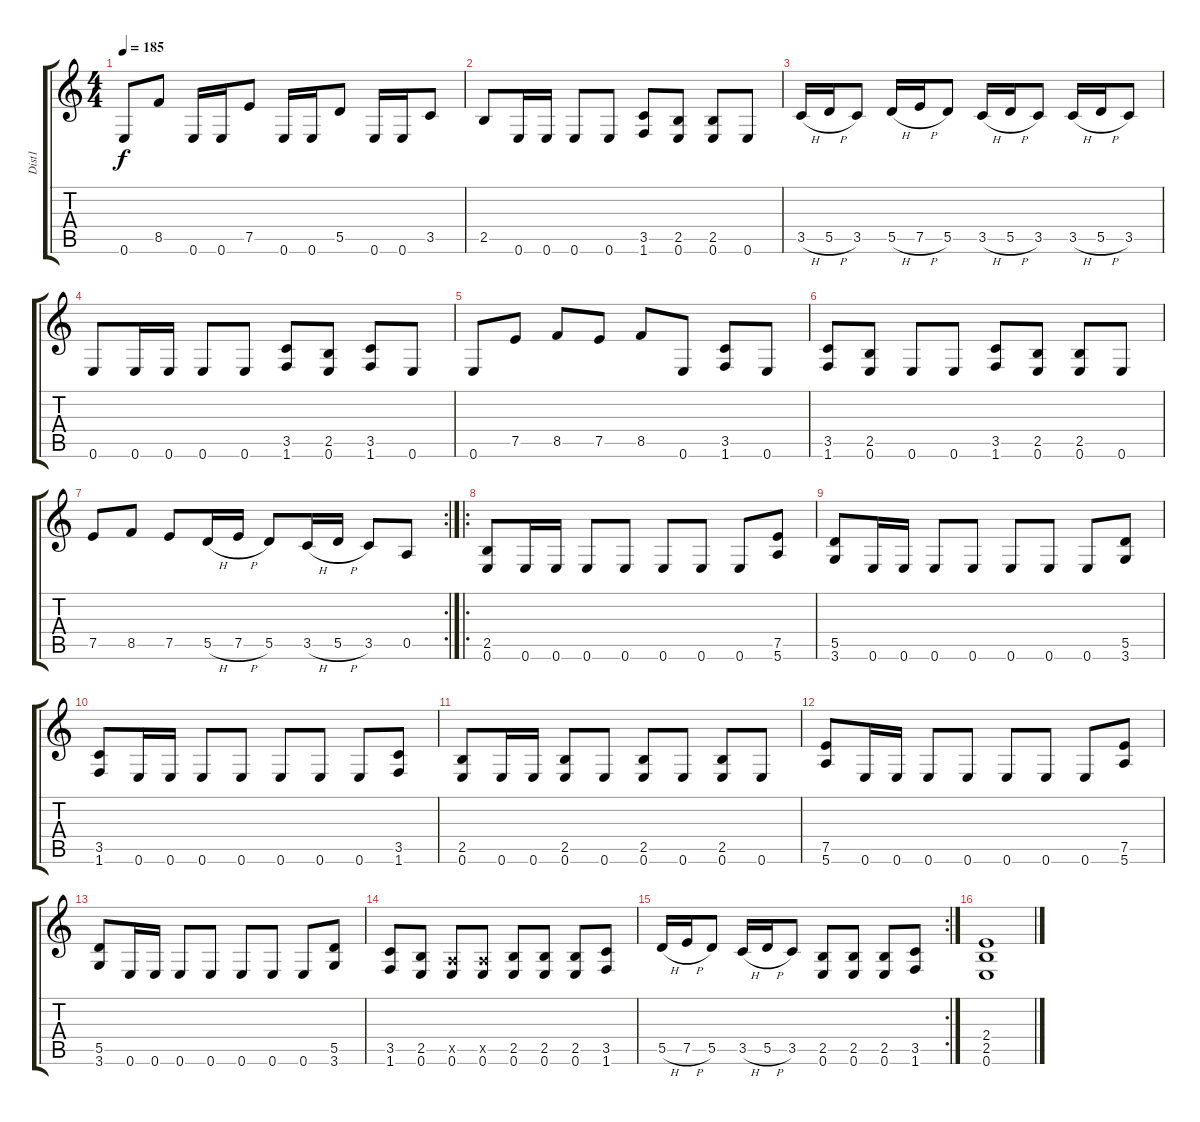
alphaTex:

\track ("Dist1" "Dist1") {instrument distortionguitar}
\staff {score tabs}
\tuning (E4 B3 G3 D3 A2 E2) {hide}
\ts (4 4)
\tempo 185
\clef g2
\ks c
0.6.8{dy f} 8.5.8 0.6.16 0.6.16 7.5.8 0.6.16 0.6.16 5.5.8 0.6.16 0.6.16 3.5.8 |
2.5.8 0.6.16 0.6.16 0.6.8 0.6.8 (3.5 1.6).8 (2.5 0.6).8 (2.5 0.6).8 0.6.8 |
3.5{h}.16 5.5{h}.16 3.5.8 5.5{h}.16 7.5{h}.16 5.5.8 3.5{h}.16 5.5{h}.16 3.5.8 3.5{h}.16 5.5{h}.16 3.5.8 |
0.6.8 0.6.16 0.6.16 0.6.8 0.6.8 (3.5 1.6).8 (2.5 0.6).8 (3.5 1.6).8 0.6.8 |
0.6.8 7.5.8 8.5.8 7.5.8 8.5.8 0.6.8 (3.5 1.6).8 0.6.8 |
(3.5 1.6).8 (2.5 0.6).8 0.6.8 0.6.8 (3.5 1.6).8 (2.5 0.6).8 (2.5 0.6).8 0.6.8 |
\rc 2
7.5.8 8.5.8 7.5.8 5.5{h}.16 7.5{h}.16 5.5.8 3.5{h}.16 5.5{h}.16 3.5.8 0.5.8 |
\ro
(2.5 0.6).8 0.6.16 0.6.16 0.6.8 0.6.8 0.6.8 0.6.8 0.6.8 (7.5 5.6).8 |
(5.5 3.6).8 0.6.16 0.6.16 0.6.8 0.6.8 0.6.8 0.6.8 0.6.8 (5.5 3.6).8 |
(3.5 1.6).8 0.6.16 0.6.16 0.6.8 0.6.8 0.6.8 0.6.8 0.6.8 (3.5 1.6).8 |
(2.5 0.6).8 0.6.16 0.6.16 (2.5 0.6).8 0.6.8 (2.5 0.6).8 0.6.8 (2.5 0.6).8 0.6.8 |
(7.5 5.6).8 0.6.16 0.6.16 0.6.8 0.6.8 0.6.8 0.6.8 0.6.8 (7.5 5.6).8 |
(5.5 3.6).8 0.6.16 0.6.16 0.6.8 0.6.8 0.6.8 0.6.8 0.6.8 (5.5 3.6).8 |
(3.5 1.6).8 (2.5 0.6).8 (0.5{x} 0.6).8 (0.5{x} 0.6).8 (2.5 0.6).8 (2.5 0.6).8 (2.5 0.6).8 (3.5 1.6).8 |
\rc 2
5.5{h}.16 7.5{h}.16 5.5.8 3.5{h}.16 5.5{h}.16 3.5.8 (2.5 0.6).8 (2.5 0.6).8 (2.5 0.6).8 (3.5 1.6).8 |
(2.4 2.5 0.6).1
